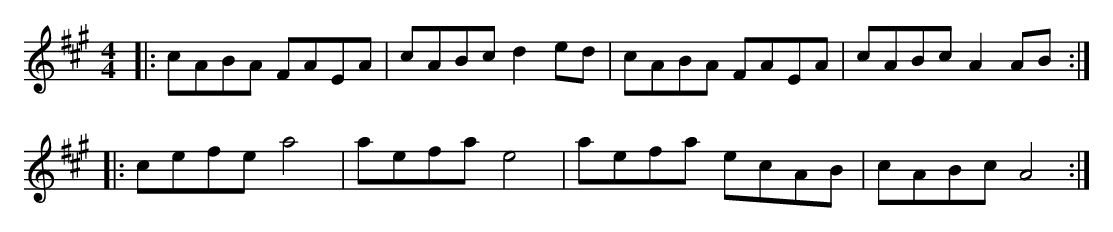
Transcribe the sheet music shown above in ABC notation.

X:1
M:4/4
K:A
|:cABA FAEA|cABc d2ed|cABA FAEA|cABc A2AB:|
|:cefe a4|aefa e4|aefa ecAB|cABc A4:|
